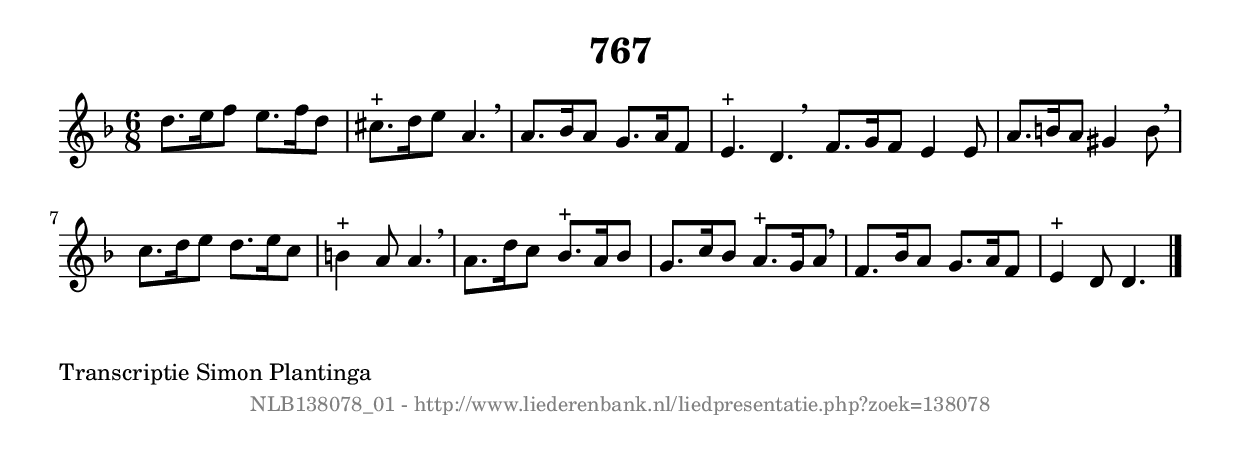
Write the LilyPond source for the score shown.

%
% produced by wce2krn 1.64 (7 June 2014)
%
\version"2.16"
#(append! paper-alist '(("long" . (cons (* 210 mm) (* 2000 mm)))))
#(set-default-paper-size "long")
sb = {\breathe}
mBreak = {\breathe }
bBreak = {\breathe }
x = {\once\override NoteHead #'style = #'cross }
gl=\glissando
itime={\override Staff.TimeSignature #'stencil = ##f }
ficta = {\once\set suggestAccidentals = ##t}
fine = {\once\override Score.RehearsalMark #'self-alignment-X = #1 \mark \markup {\italic{Fine}}}
dc = {\once\override Score.RehearsalMark #'self-alignment-X = #1 \mark \markup {\italic{D.C.}}}
dcf = {\once\override Score.RehearsalMark #'self-alignment-X = #1 \mark \markup {\italic{D.C. al Fine}}}
dcc = {\once\override Score.RehearsalMark #'self-alignment-X = #1 \mark \markup {\italic{D.C. al Coda}}}
ds = {\once\override Score.RehearsalMark #'self-alignment-X = #1 \mark \markup {\italic{D.S.}}}
dsf = {\once\override Score.RehearsalMark #'self-alignment-X = #1 \mark \markup {\italic{D.S. al Fine}}}
dsc = {\once\override Score.RehearsalMark #'self-alignment-X = #1 \mark \markup {\italic{D.S. al Coda}}}
pv = {\set Score.repeatCommands = #'((volta "1"))}
sv = {\set Score.repeatCommands = #'((volta "2"))}
tv = {\set Score.repeatCommands = #'((volta "3"))}
qv = {\set Score.repeatCommands = #'((volta "4"))}
xv = {\set Score.repeatCommands = #'((volta #f))}
\header{ tagline = ""
title = "767"
}
\score {{
\key d \minor
\relative g'
{
\set melismaBusyProperties = #'()
\time 6/8
\tempo 4=120
\override Score.MetronomeMark #'transparent = ##t
\override Score.RehearsalMark #'break-visibility = #(vector #t #t #f)
d'8. e16 f8 e8. f16 d8 | cis8.^"+" d16 e8 a,4. \sb | a8. bes16 a8 g8. a16 f8 | e4.^"+" d4. \bar ":|:" \bBreak
f8. g16 f8 e4 e8 | a8. b16 a8 gis4 b8 \sb | c8. d16 e8 d8. e16 c8 | b4^"+" a8 a4. | \mBreak \bar "|"
a8. d16 c8 bes8.^"+" a16 bes8 | g8. c16 bes8 a8.^"+" g16 a8 \sb | f8. bes16 a8 g8. a16 f8 | e4^"+" d8 d4. \bar "|."
 }}
 \midi { }
 \layout {
            indent = 0.0\cm
}
}
\markup { \wordwrap-string #" 
Transcriptie Simon Plantinga
"}
\markup { \vspace #0 } \markup { \with-color #grey \fill-line { \center-column { \smaller "NLB138078_01 - http://www.liederenbank.nl/liedpresentatie.php?zoek=138078" } } }
